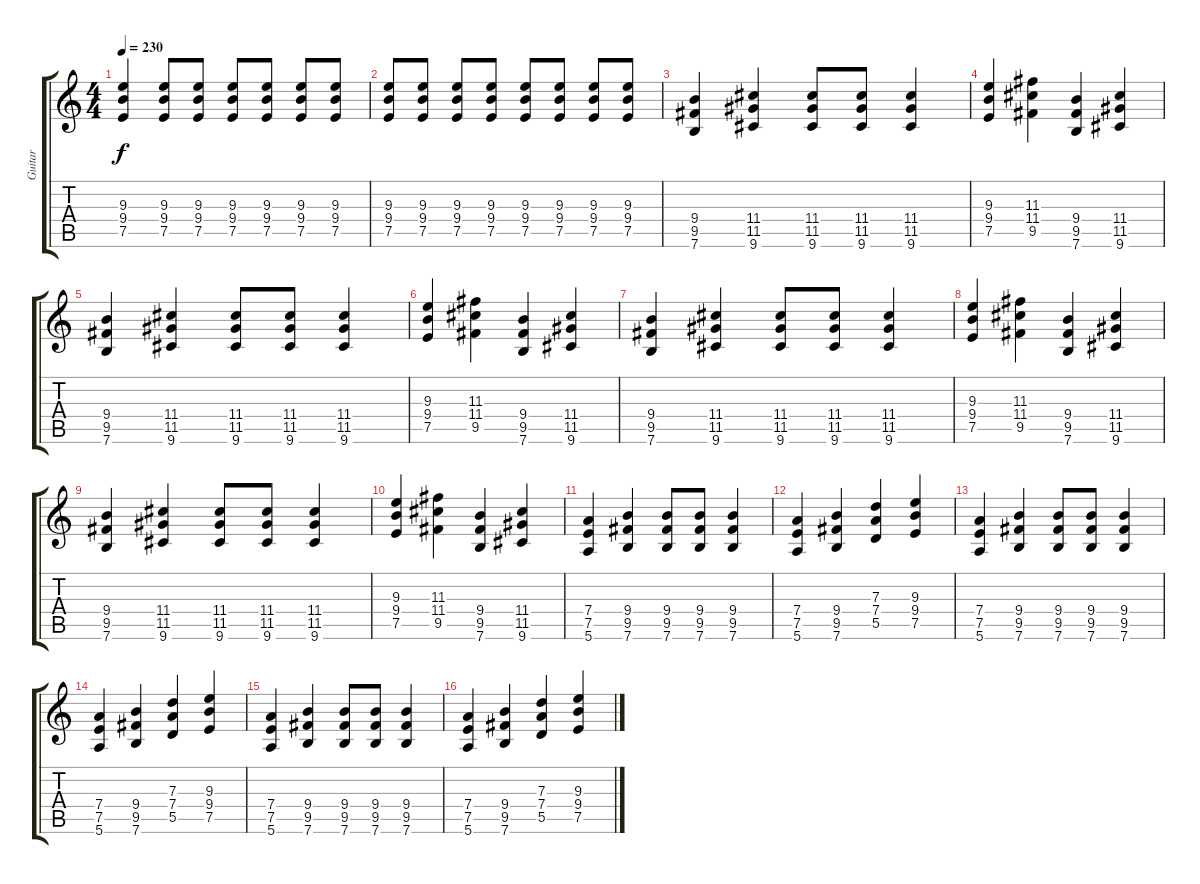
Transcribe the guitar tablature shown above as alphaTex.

\track ("Guitar" "Guitar") {instrument distortionguitar}
\staff {score tabs}
\tuning (E4 B3 G3 D3 A2 E2) {hide}
\ts (4 4)
\tempo 230
\clef g2
\ks c
(9.3 9.4 7.5).4{dy f} (9.3 9.4 7.5).8 (9.3 9.4 7.5).8 (9.3 9.4 7.5).8 (9.3 9.4 7.5).8 (9.3 9.4 7.5).8 (9.3 9.4 7.5).8 |
(9.3 9.4 7.5).8 (9.3 9.4 7.5).8 (9.3 9.4 7.5).8 (9.3 9.4 7.5).8 (9.3 9.4 7.5).8 (9.3 9.4 7.5).8 (9.3 9.4 7.5).8 (9.3 9.4 7.5).8 |
(9.4 9.5 7.6).4 (11.4 11.5 9.6).4 (11.4 11.5 9.6).8 (11.4 11.5 9.6).8 (11.4 11.5 9.6).4 |
(9.3 9.4 7.5).4 (11.3 11.4 9.5).4 (9.4 9.5 7.6).4 (11.4 11.5 9.6).4 |
(9.4 9.5 7.6).4 (11.4 11.5 9.6).4 (11.4 11.5 9.6).8 (11.4 11.5 9.6).8 (11.4 11.5 9.6).4 |
(9.3 9.4 7.5).4 (11.3 11.4 9.5).4 (9.4 9.5 7.6).4 (11.4 11.5 9.6).4 |
(9.4 9.5 7.6).4 (11.4 11.5 9.6).4 (11.4 11.5 9.6).8 (11.4 11.5 9.6).8 (11.4 11.5 9.6).4 |
(9.3 9.4 7.5).4 (11.3 11.4 9.5).4 (9.4 9.5 7.6).4 (11.4 11.5 9.6).4 |
(9.4 9.5 7.6).4 (11.4 11.5 9.6).4 (11.4 11.5 9.6).8 (11.4 11.5 9.6).8 (11.4 11.5 9.6).4 |
(9.3 9.4 7.5).4 (11.3 11.4 9.5).4 (9.4 9.5 7.6).4 (11.4 11.5 9.6).4 |
(7.4 7.5 5.6).4 (9.4 9.5 7.6).4 (9.4 9.5 7.6).8 (9.4 9.5 7.6).8 (9.4 9.5 7.6).4 |
(7.4 7.5 5.6).4 (9.4 9.5 7.6).4 (7.3 7.4 5.5).4 (9.3 9.4 7.5).4 |
(7.4 7.5 5.6).4 (9.4 9.5 7.6).4 (9.4 9.5 7.6).8 (9.4 9.5 7.6).8 (9.4 9.5 7.6).4 |
(7.4 7.5 5.6).4 (9.4 9.5 7.6).4 (7.3 7.4 5.5).4 (9.3 9.4 7.5).4 |
(7.4 7.5 5.6).4 (9.4 9.5 7.6).4 (9.4 9.5 7.6).8 (9.4 9.5 7.6).8 (9.4 9.5 7.6).4 |
(7.4 7.5 5.6).4 (9.4 9.5 7.6).4 (7.3 7.4 5.5).4 (9.3 9.4 7.5).4
